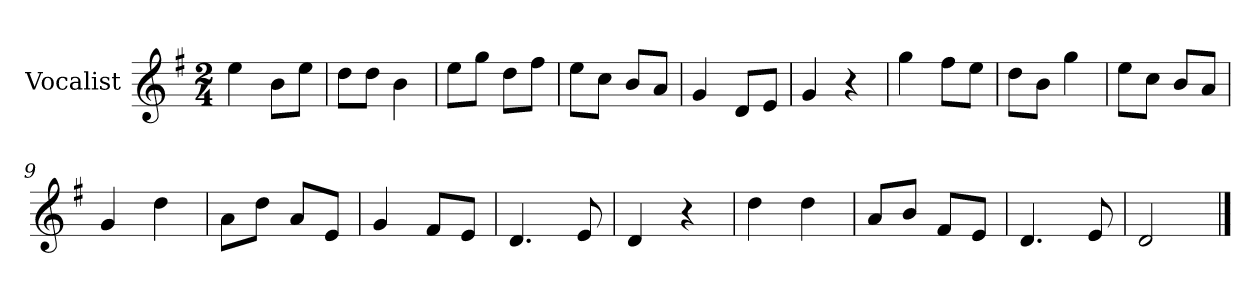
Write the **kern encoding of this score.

**kern
*part1
*staff1
*I"Vocalist
*k[f#]
*G:
*M2/4
=
4ee
8bL
8eeJ
=1
8ddL
8ddJ
4b
=2
8eeL
8ggJ
8ddL
8ff#J
=3
8eeL
8ccJ
8bL
8aJ
=4
4g
8dL
8eJ
=5
4g
4r
=6
4gg
8ff#L
8eeJ
=7
8ddL
8bJ
4gg
=8
8eeL
8ccJ
8bL
8aJ
=9
4g
4dd
=10
8aL
8ddJ
8aL
8eJ
=11
4g
8f#L
8eJ
=12
4.d
8e
=13
4d
4r
=14
4dd
4dd
=15
8aL
8bJ
8f#L
8eJ
=16
4.d
8e
=17
2d
==
*-
